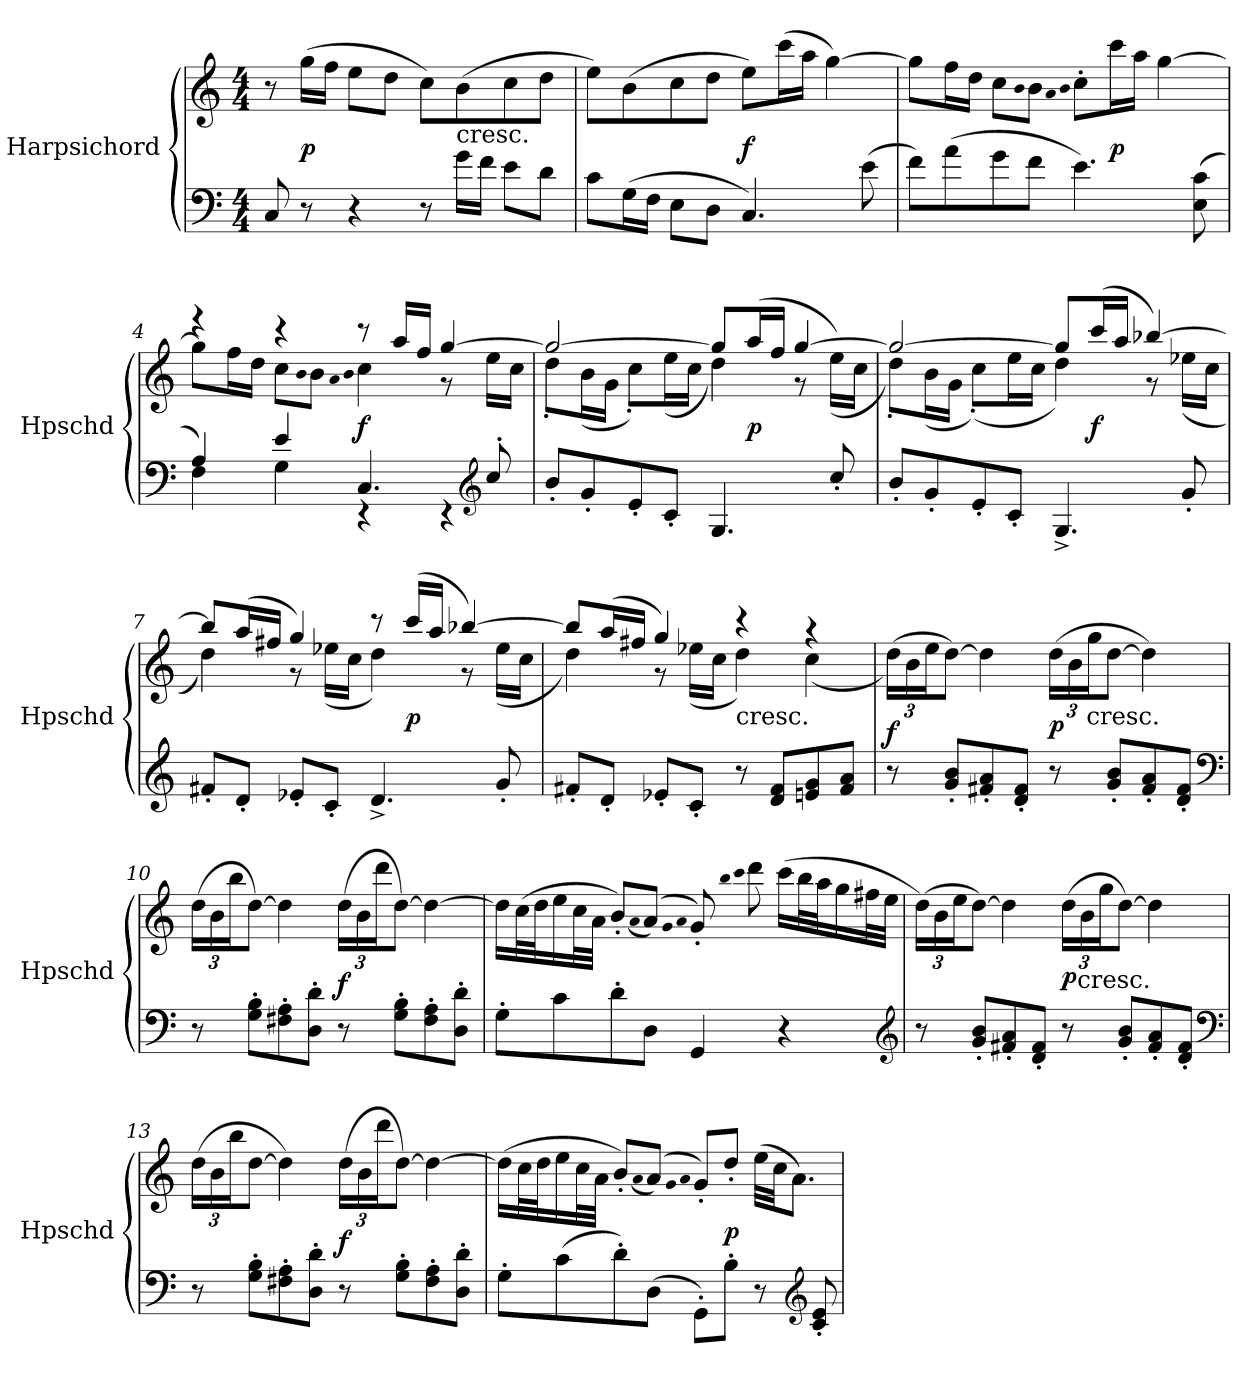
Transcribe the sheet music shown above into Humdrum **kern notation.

**kern	**kern	**dynam
*part1	*part1	*part1
*staff2	*staff1	*staff1/2
*I"Harpsichord	*	*
*I'Hpschd	*	*
*clefF4	*clefG2	*
*k[]	*k[]	*
*C:	*C:	*
*M4/4	*M4/4	*
*MM92	*MM92	*
=1	=1	=1
8C/	8r	.
8r	(16gg\LL	p
.	16ff\JJ	.
4r	8ee\L	.
.	8dd\J	.
8r	8cc\L)	.
!	!LO:TX:c:t=cresc.	!
16g\LL	(8b\	.
16f\JJ	.	.
8e\L	8cc\	.
8d\J	8dd\J	.
=2	=2	=2
8c\L	8ee\L)	.
(16G\L	(8b\	.
16F\JJ	.	.
8E\L	8cc\	.
8D\J	8dd\J	.
4.C/)	8ee\L)	f
.	(16ccc\L	.
.	16aa\JJ	.
.	[4gg\)	.
(8e\	.	.
=3	=3	=3
8f\L)	8gg\L]	.
(8a\	16ff\L	.
.	16dd\JJ	.
8g\	8cc\L	.
.	qb	.
8f\J	8b\J	.
.	qa	.
.	qb	.
4.e\)	8cc'\L	.
.	16ccc\L	p
.	16aa\JJ	.
.	[4gg\	.
(8E\ 8c\	.	.
=4	=4	=4
*^	*^	*
4A/)	4F\	4r	8gg\L]	.
.	.	.	16ff\L	.
.	.	.	16dd\JJ	.
4e/	4G\	4r	8cc\L	.
.	.	.	qb	.
.	.	.	8b\J	.
.	.	.	qa	.
.	.	.	qb	.
4.C/	4r	8r	4cc\	f
.	.	16aa/LL	.	.
.	.	16ff/JJ	.	.
.	4r	[4gg/	8r	.
*clefG2	*	*	*	*
8cc'/	.	.	16ee\LL	.
.	.	.	16cc\JJ	.
*v	*v	*	*	*
=5	=5	=5	=5
8b'/L	2gg/_	8dd'\L	.
8g'/	.	(16b\L	.
.	.	16g\JJ	.
8e'/	.	8cc'\L)	.
8c'/J	.	(16ee\L	.
.	.	16cc\JJ	.
4.G/	8gg/L]	4dd\)	.
.	(16aa/L	.	p
.	16ff/JJ	.	.
.	[4gg/	8r	.
8cc'/	.	(16ee\LL)	.
.	.	16cc\JJ	.
=6	=6	=6	=6
8b'/L	2gg/_	8dd'\L)	.
8g'/	.	(16b\L	.
.	.	16g\JJ	.
8e'/	.	(8cc'\L)	.
8c'/J	.	16ee\L	.
.	.	16cc\JJ	.
4.G^/	8gg/L]	4dd\)	.
.	(16ccc/L	.	f
.	16aa/JJ	.	.
.	[4bb-X/)	8r	.
8g'/	.	(16ee-X\LL	.
.	.	16cc\JJ	.
=7	=7	=7	=7
8f#X'/L	8bb-/L]	4dd\)	.
8d'/J	(16aa/L	.	.
.	16ff#X/JJ	.	.
8e-X'/L	4gg/)	8r	.
8c'/J	.	(16ee-X\LL	.
.	.	16cc\JJ	.
4.d^/	8r	4dd\)	.
.	(16ccc/LL	.	p
.	16aa/JJ	.	.
.	[4bb-X/)	8r	.
8g'/	.	(16ee-\LL	.
.	.	16cc\JJ	.
=8	=8	=8	=8
8f#X'/L	8bb-/L]	4dd\)	.
8d'/J	(16aa/L	.	.
.	16ff#X/JJ	.	.
8e-X'/L	4gg/)	8r	.
8c'/J	.	(16ee-X\LL	.
.	.	16cc\JJ	.
!	!LO:TX:c:t=cresc.	!	!
8r	4r	4dd\)	.
8d/ 8f#/L	.	.	.
8en/ 8g/	4r	(4cc\	.
8f#/ 8a/J	.	.	.
*	*v	*v	*
=9	=9	=9
8r	(24dd\LL)	f
.	24b\	.
.	24ee\J	.
8g'/ 8b'/L	[8dd\J)	.
8f#X'/ 8a'/	4dd\]	.
8d'/ 8f#'/J	.	.
8r	(24dd\LL	p
.	24b\	.
!	!LO:TX:c:t=cresc.	!
.	24gg\J	.
8g'/ 8b'/L	[8dd\J	.
8f#'/ 8a'/	4dd\])	.
8d'/ 8f#'/J	.	.
*clefF4	*	*
=10	=10	=10
8r	(24dd\LL	.
.	24b\	.
.	24bb\J	.
8G'\ 8B'\L	[8dd\J)	.
8F#X'\ 8A'\	4dd\]	.
8D'\ 8d'\J	.	.
8r	(24dd\LL	f
.	24b\	.
.	24ddd\J	.
8G'\ 8B'\L	[8dd\J)	.
8F#'\ 8A'\	4dd\_	.
8D'\ 8d'\J	.	.
=11	=11	=11
8G'\L	16dd\LL]	.
.	(32cc\L	.
.	32dd\J	.
8c\	16ee\	.
.	32cc\L	.
.	32a\JJJ	.
8d'\	8b'/L)	.
.	(qa	.
8D\J	(8a/J)	.
.	qg	.
.	qa	.
4GG/	8g'/)	.
.	qbb	.
.	qccc	.
.	8ddd\	.
4r	(16ccc\LL	.
.	32bb\L	.
.	32aa\J	.
.	16gg\	.
.	32ff#X\L	.
.	32ee\JJJ	.
*clefG2	*	*
=12	=12	=12
8r	(24dd\LL)	.
.	24b\	.
.	24ee\J	.
8g'/ 8b'/L	[8dd\J)	.
8f#X'/ 8a'/	4dd\]	.
8d'/ 8f#'/J	.	.
8r	(24dd\LL	p
!	!LO:TX:c:t=cresc.	!
.	24b\	.
.	24gg\J	.
8g'/ 8b'/L	[8dd\J)	.
8f#'/ 8a'/	4dd\]	.
8d'/ 8f#'/J	.	.
*clefF4	*	*
=13	=13	=13
8r	(24dd\LL	.
.	24b\	.
.	24bb\J	.
8G'\ 8B'\L	[8dd\J	.
8F#X'\ 8A'\	4dd\])	.
8D'\ 8d'\J	.	.
8r	(24dd\LL	f
.	24b\	.
.	24ddd\J	.
8G'\ 8B'\L	[8dd\J)	.
8F#'\ 8A'\	4dd\_	.
8D'\ 8d'\J	.	.
=14	=14	=14
8G'\L	(16dd\LL]	.
.	32cc\L	.
.	32dd\J	.
(8c\	16ee\	.
.	32cc\L	.
.	32a\JJJ	.
8d'\)	8b'/L)	.
.	(qa	.
(8D\J	(8a/J)	.
.	qg	.
.	qa	.
8GG'\L)	8g'/L)	.
8B'\J	8dd'/J	p
8r	(32ee\LLL	.
.	32cc\JJ	.
.	8.a\J)	.
*clefG2	*	*
8c'/ 8e'/	.	.
=	=	=
*-	*-	*-
